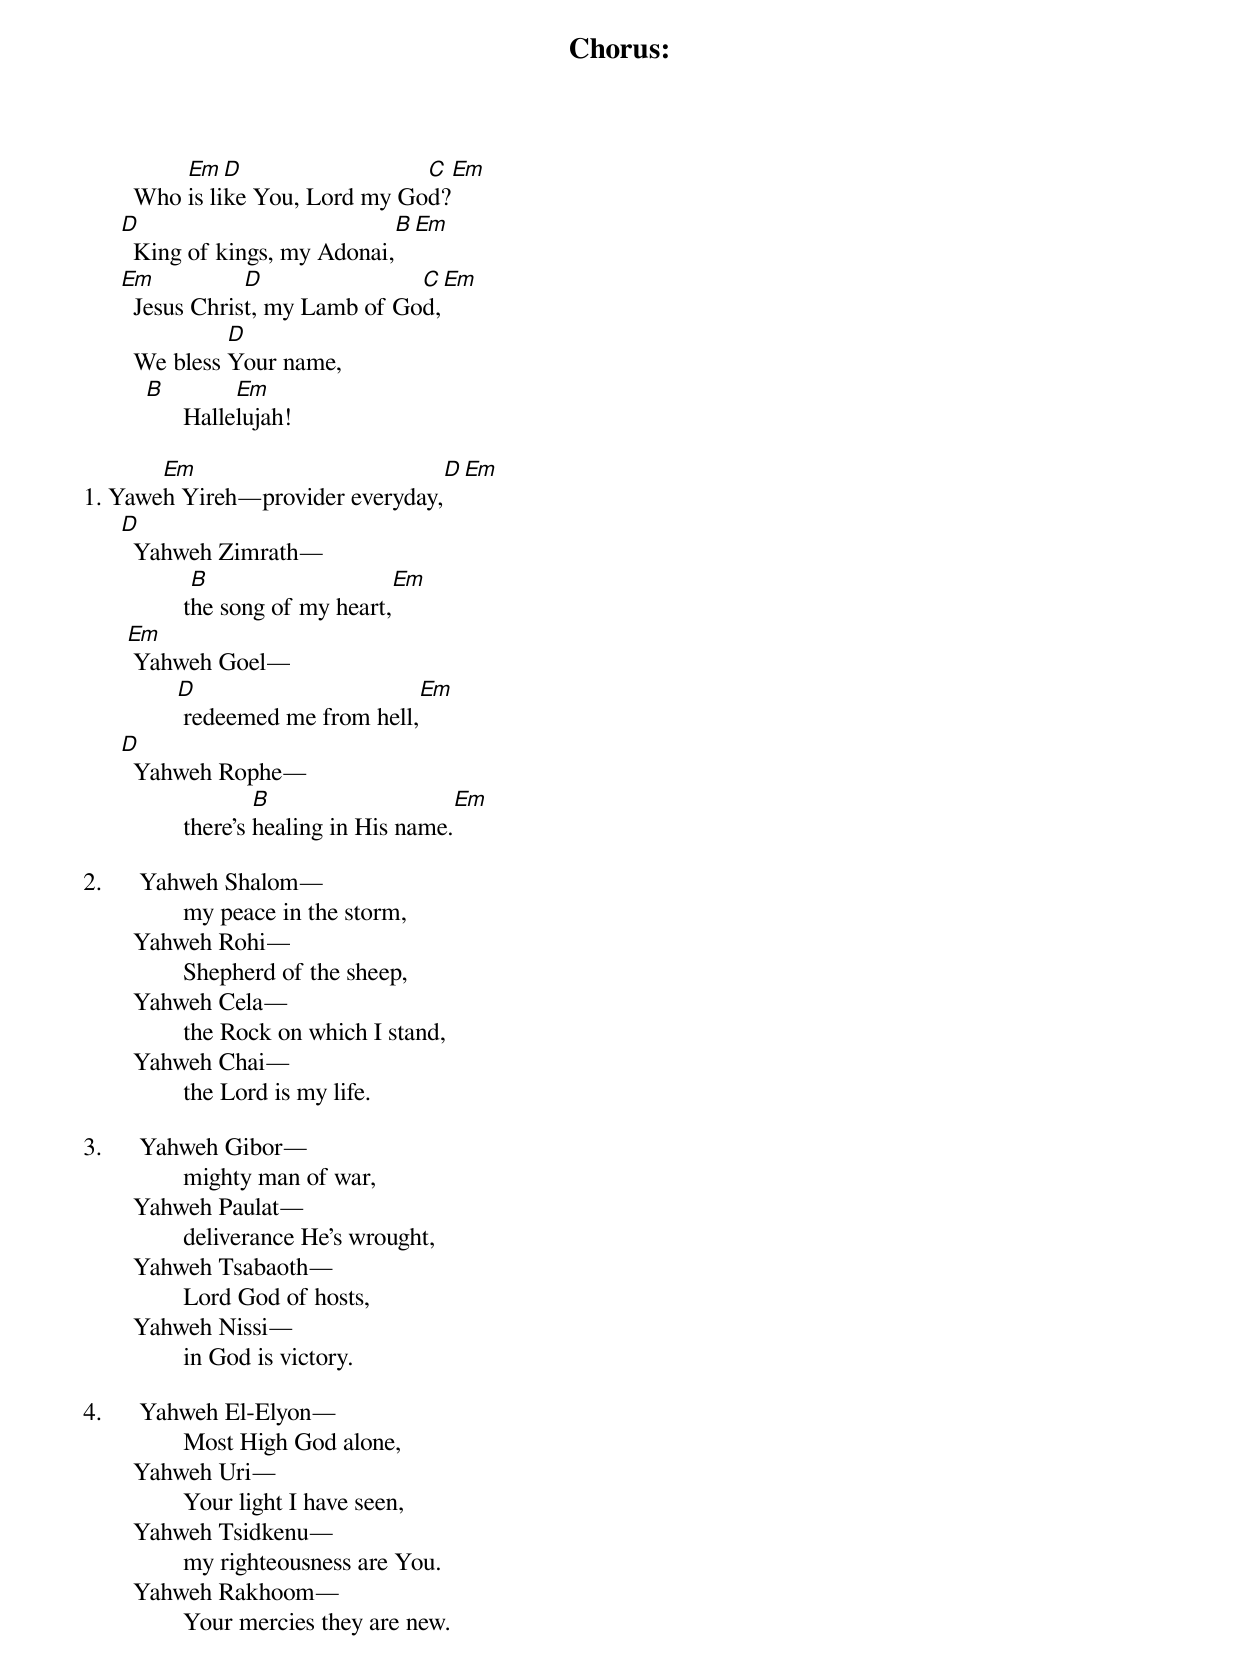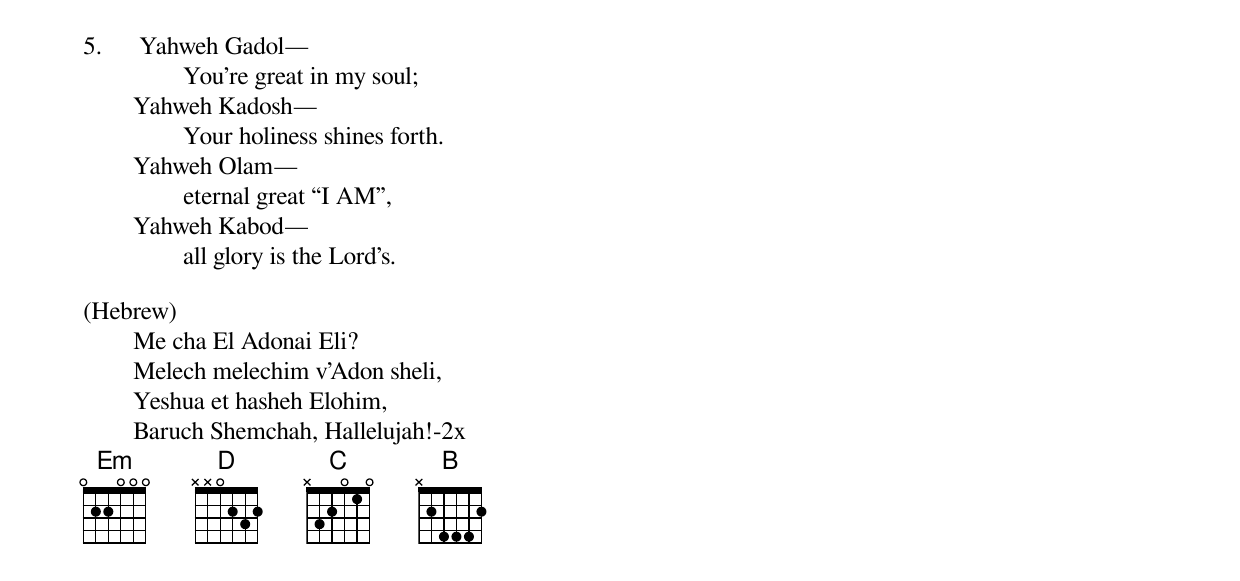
Chorus:
            Em   D                 C               Em
	Who is like You, Lord my God?
      D                                 B        Em
	King of kings, my Adonai,
      Em           D               C                Em
	Jesus Christ, my Lamb of God,
                 D
	We bless Your name,
          B          Em
		Hallelujah!

       Em                               D                      Em
1. Yaweh Yireh—provider everyday,
      D
	Yahweh Zimrath—
                 B                    Em
		the song of my heart,
       Em
	Yahweh Goel—
               D                       Em
		redeemed me from hell,
      D
	Yahweh Rophe—
                        B                           Em
		there’s healing in His name.

2.	Yahweh Shalom—
		my peace in the storm,
	Yahweh Rohi—
		Shepherd of the sheep,
	Yahweh Cela—
		the Rock on which I stand,
	Yahweh Chai—
		the Lord is my life.

3.	Yahweh Gibor—
		mighty man of war,
	Yahweh Paulat—
		deliverance He’s wrought,
	Yahweh Tsabaoth—
		Lord God of hosts,
	Yahweh Nissi—
		in God is victory.

4.	Yahweh El-Elyon—
		Most High God alone,
	Yahweh Uri—
		Your light I have seen,
	Yahweh Tsidkenu—
		my righteousness are You.
	Yahweh Rakhoom—
		Your mercies they are new.

5.	Yahweh Gadol—
		You’re great in my soul;
	Yahweh Kadosh—
		Your holiness shines forth.
	Yahweh Olam—
		eternal great “I AM”,
	Yahweh Kabod—
		all glory is the Lord’s.

(Hebrew)
	Me cha El Adonai Eli?
	Melech melechim v’Adon sheli,
	Yeshua et hasheh Elohim,
	Baruch Shemchah, Hallelujah!-2x
